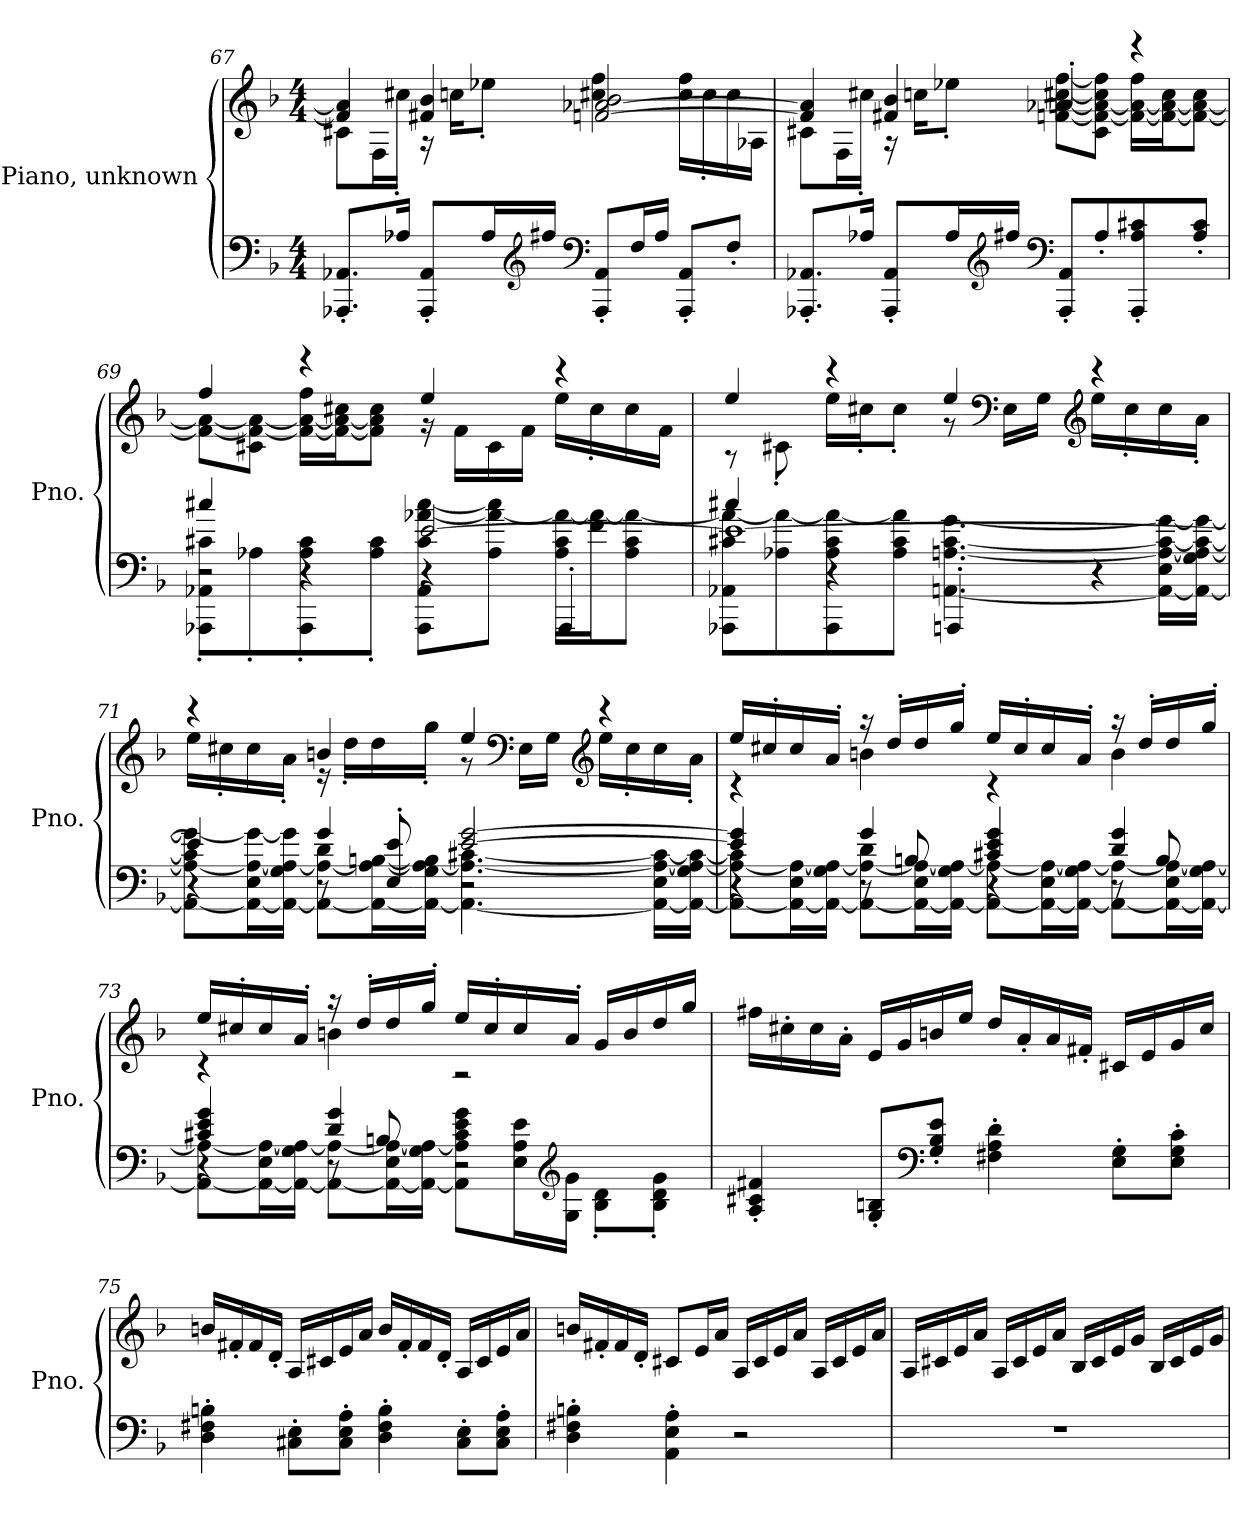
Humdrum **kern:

**kern	**kern
*part1	*part1
*staff2	*staff1
*I"Piano, unknown	*
*I'Pno.	*
!!LO:PB:g=z
*clefF4	*clefG2
*k[b-]	*k[b-]
*M4/4	*M4/4
=67	=67
*	*^
8.AAA-X/' 8.AA-X/'L	4f/] 4a-/]	8c#X\L
.	.	16F\L
16A-X/Jk	.	16cc#X'\JJ
8AAA-/' 8AA-/'L	4f#X/ 4b-/	16r
.	.	16ccn\KL
16A-/L	.	8ee-X'\J
*clefG2	*	*
16ff#X/JJ	.	.
*clefF4	*	*
8AAA-/' 8AA-/'L	[2fn/ [2a-X/ 2b-/	4cc#X\ 4ff\
16F/L	.	.
16A-/JJ	.	.
8AAA-/' 8AA-/'L	.	16cc#\ 16ff\LL
.	.	16cc#'\
8F'/J	.	16cc#\
.	.	16A-X\JJ
!!LO:LB:g=z	!!
=68	=68	=68
8.AAA-X/' 8.AA-X/'L	4f/] 4a-/]	8c#X\L
.	.	16F\L
16A-X/Jk	.	16cc#X'\JJ
8AAA-/' 8AA-/'L	4f#X/ 4b-/	16r
.	.	16ccn\KL
16A-/L	.	8ee-X'\J
*clefG2	*	*
16ff#X/JJ	.	.
*clefF4	*	*
8AAA-/' 8AA-/'L	4an'/	[8fn\ [8a-X\ [8cc#X\ [8ff\L
8A-'/	.	8c#\ 8f\_ 8a-\_ 8cc#\] 8ff\]J
8AAA-/' 8A-/' 8c#X/'	4r	16f\_ 16a-\_ 16ff\LL
.	.	16f\_ 16a-\_ 16cc#\J
8A-/' 8c#/'J	.	8f\_ 8a-\_ 8cc#\J
=69	=69	=69
*^	*	*
*	*^	*	*
4cc#X/	8AAA-X\' 8AA-X\' 8c#X\'L	2r	4ff/	8f\_ 8a-\_L
.	8A-X'\	.	.	8c#X\ 8f\_ 8a-\_J
4r	8AAA-\' 8A-\' 8c#\'	.	4r	16f\_ 16a-\_ 16ff\LL
.	.	.	.	16f\_ 16a-\_ 16cc#X\J
.	8A-\' 8c#\'J	.	.	8f\] 8a-\] 8cc#\J
[2e/	8AAA-\ 8AA-\ 8c#\ [8a-X\ [8cc#\L	4r	4ee/	16r
.	.	.	.	16f\LL
.	8A-\ 8a-\_ 8cc#\]J	.	.	16c#\
.	.	.	.	16f\JJ
.	16A-\ 16c#\ 16a-\_LL	4AAA-'/	4r	16ee\LL
.	16f\ 16a-\_J	.	.	16cc#'\
.	8A-\ 8c#\ 8a-\_J	.	.	16cc#\
.	.	.	.	16f\JJ
!!LO:LB:g=z	!!
=70	=70	=70	=70	=70
1e_	8AAA-X\ 8AA-X\ 8c#X\ 8a-\_L	4cc#X/	4ee/	8r
.	8A-X\ 8a-\_	.	.	8c#X'\
.	8AAA-\ 8A-\ 8c#\ 8a-\_	4r	4r	16ee\LL
.	.	.	.	16cc#X'\J
.	8A-\ 8c#\ 8a-\]J	.	.	8cc#'\J
.	[4.AAn\ [4.An\ [4.c#\ [4.g\	4AAAn'/	4ee/	8r
*	*	*	*clefF4	*
.	.	.	.	16E\LL
.	.	.	.	16G\JJ
*	*	*	*clefG2	*
.	.	4r	4r	16ee\LL
.	.	.	.	16cc#'\
.	16AA\_ 16E\ 16A\_ 16c#\_ 16g\_LL	.	.	16cc#\
.	16AA\_ 16G\ 16A\_ 16c#\_ 16g\_JJ	.	.	16a'\JJ
!!LO:LB:g=z	!!
=71	=71	=71	=71	=71
4e/]	8AA\_ 8A\_ 8c#\] 8g\_L	4r	4r	16ee\LL
.	.	.	.	16cc#X'\
.	16AA\_ 16E\ 16A\_ 16g\_L	.	.	16cc#\
.	16AA\_ 16G\ 16A\_ 16g\]JJ	.	.	16a'\JJ
4g/	8AA\_ 8A\_ 8d\L	8r	4bn/	16r
.	.	.	.	16dd'\LL
.	16AA\_ 16A\_ [16Bn\L	8E/' 8e/'	.	16dd\
.	16AA\_ 16G\ 16A\_ 16B\]JJ	.	.	16gg'\JJ
[2e/ [2g/	4.AA\_ 4.A\_ [4.c#X\	2r	4ee/	8r
*	*	*	*clefF4	*
.	.	.	.	16E\LL
.	.	.	.	16G\JJ
*	*	*	*clefG2	*
.	.	.	4r	16ee\LL
.	.	.	.	16cc#'\
.	16AA\_ 16E\ 16A\_ 16c#\_LL	.	.	16cc#\
.	16AA\_ 16G\ 16A\_ 16c#\_JJ	.	.	16a'\JJ
!!LO:LB:g=z	!!
=72	=72	=72	=72	=72
4e/] 4g/]	8AA\_ 8A\_ 8c#\]L	4r	16ee/LL	4r
.	.	.	16cc#X'/	.
.	16AA\_ 16E\ 16A\_L	.	16cc#/	.
.	16AA\_ 16G\ 16A\_JJ	.	16a'/JJ	.
4g/	8AA\_ 8A\_ 8d\L	8r	16r	4bn\
.	.	.	16dd'/LL	.
.	16AA\_ 16E\ 16A\_L	8Bn/	16dd/	.
.	16AA\_ 16G\ 16A\_JJ	.	16gg'/JJ	.
4c#X/ 4e/ 4g/	8AA\_ 8A\_L	4r	16ee/LL	4r
.	.	.	16cc#'/	.
.	16AA\_ 16E\ 16A\_L	.	16cc#/	.
.	16AA\_ 16G\ 16A\_JJ	.	16a'/JJ	.
4d/ 4g/	8AA\_ 8A\_L	8r	16r	4b\
.	.	.	16dd'/LL	.
.	16AA\_ 16E\ 16A\_L	8B/	16dd/	.
.	16AA\_ 16G\ 16A\_JJ	.	16gg'/JJ	.
=73	=73	=73	=73	=73
4c#X/ 4e/ 4g/	8AA\_ 8A\_L	4r	16ee/LL	4r
.	.	.	16cc#X'/	.
.	16AA\_ 16E\ 16A\_L	.	16cc#/	.
.	16AA\_ 16G\ 16A\_JJ	.	16a'/JJ	.
4d/ 4g/	8AA\_ 8A\_L	8r	16r	4bn\
.	.	.	16dd'/LL	.
.	16AA\_ 16E\ 16A\_L	8Bn/	16dd/	.
.	16AA\_ 16G\ 16A\_JJ	.	16gg'/JJ	.
2r	8AA\] 8A\] 8c#\ 8e\ 8g\L	2r	16ee/LL	2r
.	.	.	16cc#'/	.
.	16E\ 16A\ 16e\L	.	16cc#/	.
*clefG2	*	*	*	*
.	16G\ 16g\JJ	.	16a'/JJ	.
.	8B\' 8d\'L	.	16g/LL	.
.	.	.	16b/	.
.	8B\' 8d\' 8g\'J	.	16dd/	.
.	.	.	16gg/JJ	.
*v	*v	*v	*	*
*	*v	*v
!!LO:LB:g=z
=74	=74
4A/' 4c#X/' 4f#X/'	16ff#X\LL
.	16cc#X'\
.	16cc#\
.	16a'\JJ
8G/' 8Bn/'L	16e/LL
.	16g/
*clefF4	*
8G/' 8B/' 8e/'J	16bn/
.	16ee/JJ
4F#X\' 4A\' 4d\'	16dd/LL
.	16a'/
.	16a/
.	16f#X'/JJ
8E\' 8G\'L	16c#X/LL
.	16e/
8E\' 8G\' 8c#\'J	16g/
.	16cc#/JJ
=75	=75
4D\' 4F#X\' 4Bn\'	16bn/LL
.	16f#X'/
.	16f#/
.	16d'/JJ
8C#X\' 8E\'L	16A/LL
.	16c#X/
8C#\' 8E\' 8A\'J	16e/
.	16a/JJ
4D\' 4F#\' 4B\'	16b/LL
.	16f#'/
.	16f#/
.	16d'/JJ
8C#\' 8E\'L	16A/LL
.	16c#/
8C#\' 8E\' 8A\'J	16e/
.	16a/JJ
!!LO:PB:g=z
=76	=76
4D\' 4F#X\' 4Bn\'	16bn/LL
.	16f#X'/
.	16f#/
.	16d'/JJ
4AA\' 4E\' 4A\'	8c#X/L
.	16e/L
.	16a/JJ
2r	16A/LL
.	16c#/
.	16e/
.	16a/JJ
.	16A/LL
.	16c#/
.	16e/
.	16a/JJ
=77	=77
1r	16A/LL
.	16c#X/
.	16e/
.	16a/JJ
.	16A/LL
.	16c#/
.	16e/
.	16a/JJ
.	16B-/LL
.	16c#/
.	16e/
.	16g/JJ
.	16B-/LL
.	16c#/
.	16e/
.	16g/JJ
=	=
*-	*-
